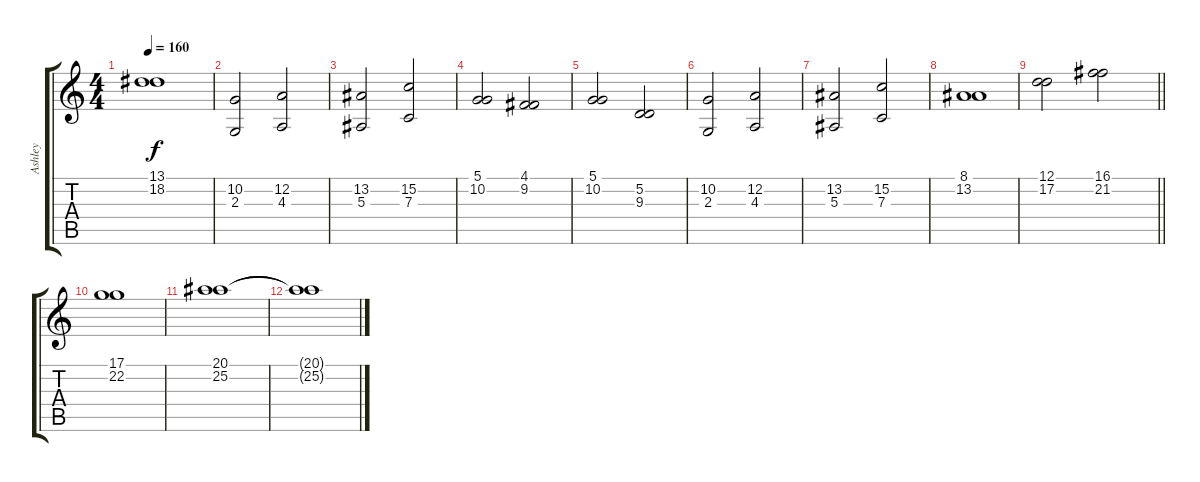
\track ("Ashley" "Ashley") {instrument stringensemble1}
\staff {score tabs}
\tuning (D4 A3 F3 C3 G2 D2) {hide}
\ts (4 4)
\tempo 160
\clef g2
\ks c
(13.1 18.2).1{dy f} |
(10.2 2.3).2{volume 16 instrument stringensemble1} (12.2 4.3).2 |
(13.2 5.3).2 (15.2 7.3).2 |
(5.1 10.2).2 (4.1 9.2).2 |
(5.1 10.2).2 (5.2 9.3).2 |
(10.2 2.3).2 (12.2 4.3).2 |
(13.2 5.3).2 (15.2 7.3).2 |
(8.1 13.2).1 |
\barLineRight lightlight
(12.1 17.2).2 (16.1 21.2).2 |
(17.1 22.2).1 |
(20.1 25.2).1 |
(20.1{t} 25.2{t}).1
